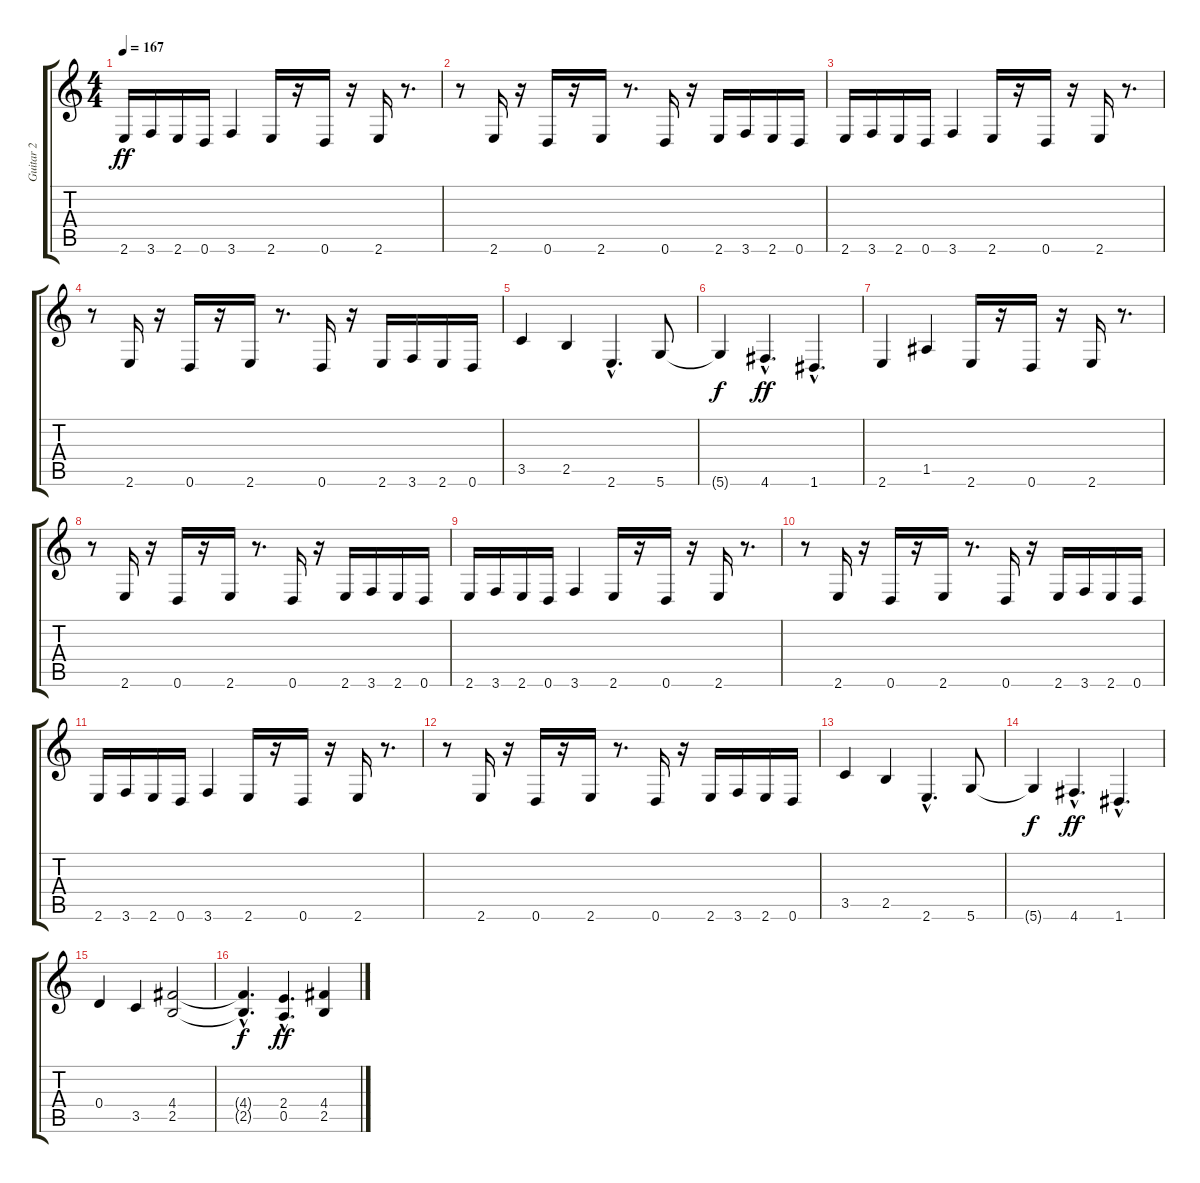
\track ("Guitar 2" "Guitar 2") {instrument distortionguitar}
\staff {score tabs}
\tuning (E4 B3 G3 D3 A2 D2) {hide}
\ts (4 4)
\tempo 167
\clef g2
\ks c
2.6.16{dy ff} 3.6.16 2.6.16 0.6.16 3.6.4 2.6.16 r.16 0.6.16 r.16 2.6.16 r.8{d} |
r.8 2.6.16 r.16 0.6.16 r.16 2.6.16 r.8{d} 0.6.16 r.16 2.6.16 3.6.16 2.6.16 0.6.16 |
2.6.16 3.6.16 2.6.16 0.6.16 3.6.4 2.6.16 r.16 0.6.16 r.16 2.6.16 r.8{d} |
r.8 2.6.16 r.16 0.6.16 r.16 2.6.16 r.8{d} 0.6.16 r.16 2.6.16 3.6.16 2.6.16 0.6.16 |
3.5.4 2.5.4 2.6{hac}.4{d} 5.6.8 |
5.6{t}.4{dy f} 4.6{hac}.4{d dy ff} 1.6{hac}.4{d} |
2.6.4 1.5.4 2.6.16 r.16 0.6.16 r.16 2.6.16 r.8{d} |
r.8 2.6.16 r.16 0.6.16 r.16 2.6.16 r.8{d} 0.6.16 r.16 2.6.16 3.6.16 2.6.16 0.6.16 |
2.6.16 3.6.16 2.6.16 0.6.16 3.6.4 2.6.16 r.16 0.6.16 r.16 2.6.16 r.8{d} |
r.8 2.6.16 r.16 0.6.16 r.16 2.6.16 r.8{d} 0.6.16 r.16 2.6.16 3.6.16 2.6.16 0.6.16 |
2.6.16 3.6.16 2.6.16 0.6.16 3.6.4 2.6.16 r.16 0.6.16 r.16 2.6.16 r.8{d} |
r.8 2.6.16 r.16 0.6.16 r.16 2.6.16 r.8{d} 0.6.16 r.16 2.6.16 3.6.16 2.6.16 0.6.16 |
3.5.4 2.5.4 2.6{hac}.4{d} 5.6.8 |
5.6{t}.4{dy f} 4.6{hac}.4{d dy ff} 1.6{hac}.4{d} |
0.4.4 3.5.4 (4.4 2.5).2 |
(4.4{hac t} 2.5{hac t}).4{d dy f} (2.4{hac} 0.5{hac}).4{d dy ff} (4.4 2.5).4
